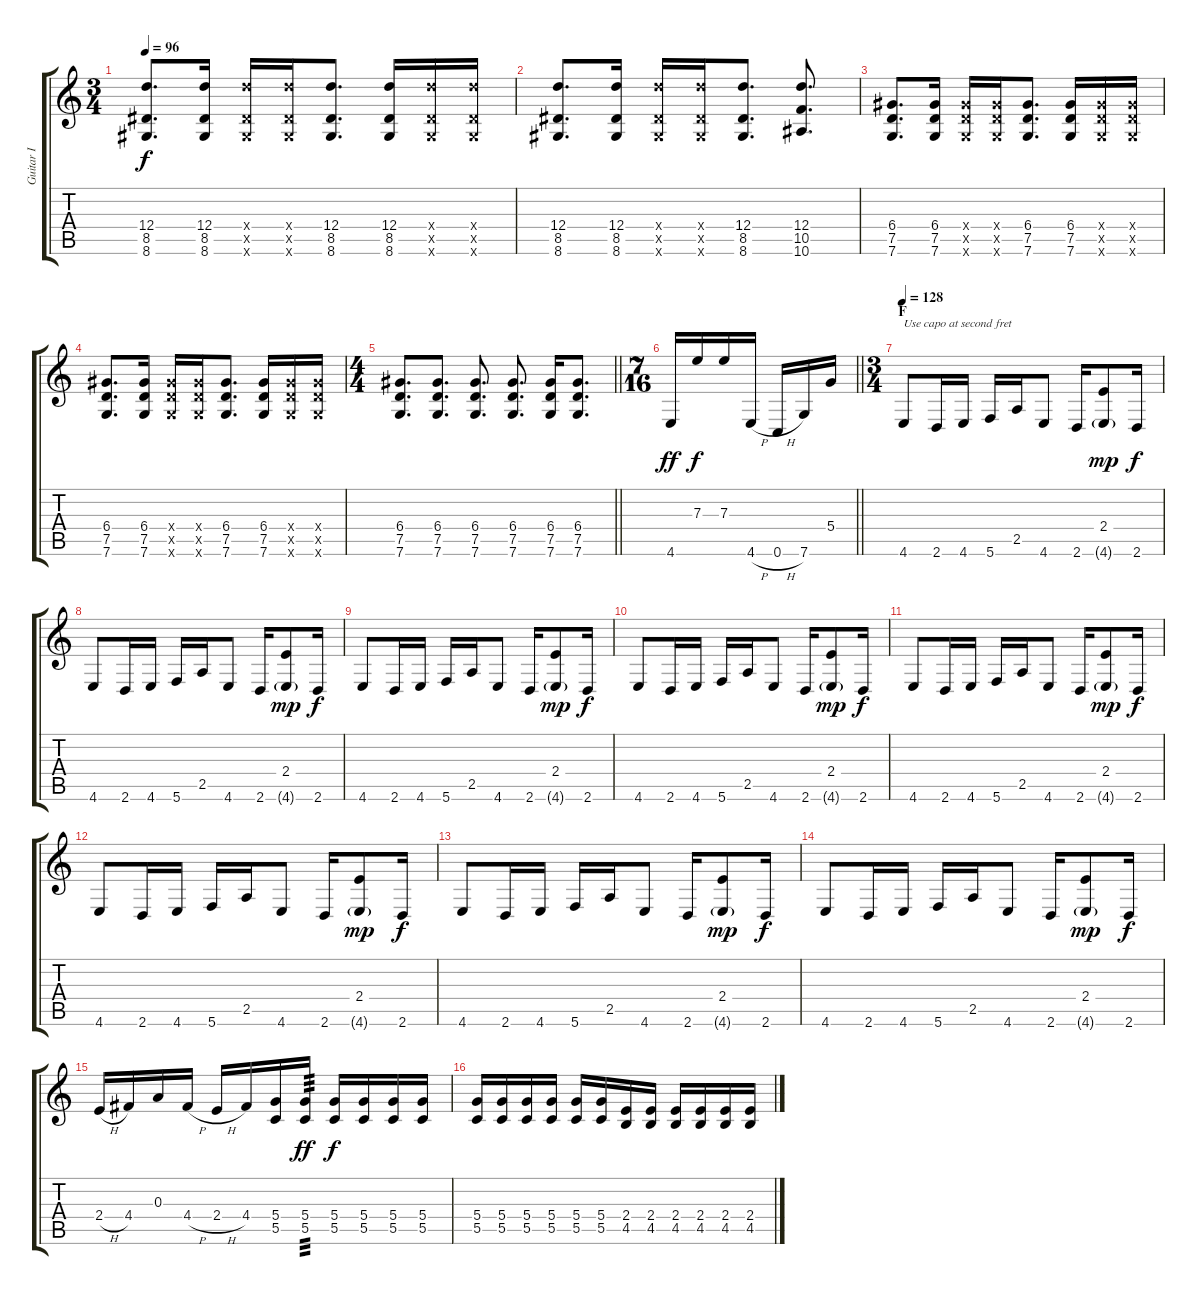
\track ("Guitar I" "Guitar I") {instrument overdrivenguitar}
\staff {score tabs}
\tuning (G4 E4 A3 D3 G2 C2) {hide}
\ts (3 4)
\tempo 96
\clef g2
\ks c
(12.4 8.5 8.6).8{d dy f} (12.4 8.5 8.6).16 (12.4{x} 8.5{x} 8.6{x}).16 (12.4{x} 8.5{x} 8.6{x}).16 (12.4 8.5 8.6).8{d} (12.4 8.5 8.6).16 (12.4{x} 8.5{x} 8.6{x}).16 (12.4{x} 8.5{x} 8.6{x}).16 |
(12.4 8.5 8.6).8{d} (12.4 8.5 8.6).16 (12.4{x} 8.5{x} 8.6{x}).16 (12.4{x} 8.5{x} 8.6{x}).16 (12.4 8.5 8.6).8{d} (12.4 10.5 10.6).8{d} |
(6.4 7.5 7.6).8{d} (6.4 7.5 7.6).16 (6.4{x} 7.5{x} 7.6{x}).16 (6.4{x} 7.5{x} 7.6{x}).16 (6.4 7.5 7.6).8{d} (6.4 7.5 7.6).16 (6.4{x} 7.5{x} 7.6{x}).16 (6.4{x} 7.5{x} 7.6{x}).16 |
(6.4 7.5 7.6).8{d} (6.4 7.5 7.6).16 (6.4{x} 7.5{x} 7.6{x}).16 (6.4{x} 7.5{x} 7.6{x}).16 (6.4 7.5 7.6).8{d} (6.4 7.5 7.6).16 (6.4{x} 7.5{x} 7.6{x}).16 (6.4{x} 7.5{x} 7.6{x}).16 |
\ts (4 4)
\barLineRight lightlight
(6.4 7.5 7.6).8{d} (6.4 7.5 7.6).8{d} (6.4 7.5 7.6).8{d} (6.4 7.5 7.6).8{d} (6.4 7.5 7.6).16 (6.4 7.5 7.6).8{d} |
\ts (7 16)
\barLineRight lightlight
4.6.16{dy ff} 7.3.16{dy f} 7.3.16 4.6{h}.16 0.6{h}.16 7.6.16 5.4.16 |
\ts (3 4)
\section ("" "F")
\tempo 128
4.6.8{txt "Use capo at second fret"} 2.6.16 4.6.16 5.6.16 2.5.16 4.6.8 2.6.16 (2.4 4.6{g}).8{dy mp} 2.6.16{dy f} |
4.6.8 2.6.16 4.6.16 5.6.16 2.5.16 4.6.8 2.6.16 (2.4 4.6{g}).8{dy mp} 2.6.16{dy f} |
4.6.8 2.6.16 4.6.16 5.6.16 2.5.16 4.6.8 2.6.16 (2.4 4.6{g}).8{dy mp} 2.6.16{dy f} |
4.6.8 2.6.16 4.6.16 5.6.16 2.5.16 4.6.8 2.6.16 (2.4 4.6{g}).8{dy mp} 2.6.16{dy f} |
4.6.8 2.6.16 4.6.16 5.6.16 2.5.16 4.6.8 2.6.16 (2.4 4.6{g}).8{dy mp} 2.6.16{dy f} |
4.6.8 2.6.16 4.6.16 5.6.16 2.5.16 4.6.8 2.6.16 (2.4 4.6{g}).8{dy mp} 2.6.16{dy f} |
4.6.8 2.6.16 4.6.16 5.6.16 2.5.16 4.6.8 2.6.16 (2.4 4.6{g}).8{dy mp} 2.6.16{dy f} |
4.6.8 2.6.16 4.6.16 5.6.16 2.5.16 4.6.8 2.6.16 (2.4 4.6{g}).8{dy mp} 2.6.16{dy f} |
2.4{h}.16 4.4.16 0.3.16 4.4{h}.16 2.4{h}.16 4.4.16 (5.4 5.5).16 (5.4 5.5).16{tp 3 dy ff} (5.4 5.5).16{dy f} (5.4 5.5).16 (5.4 5.5).16 (5.4 5.5).16 |
(5.4 5.5).16 (5.4 5.5).16 (5.4 5.5).16 (5.4 5.5).16 (5.4 5.5).16 (5.4 5.5).16 (2.4 4.5).16 (2.4 4.5).16 (2.4 4.5).16 (2.4 4.5).16 (2.4 4.5).16 (2.4 4.5).16
